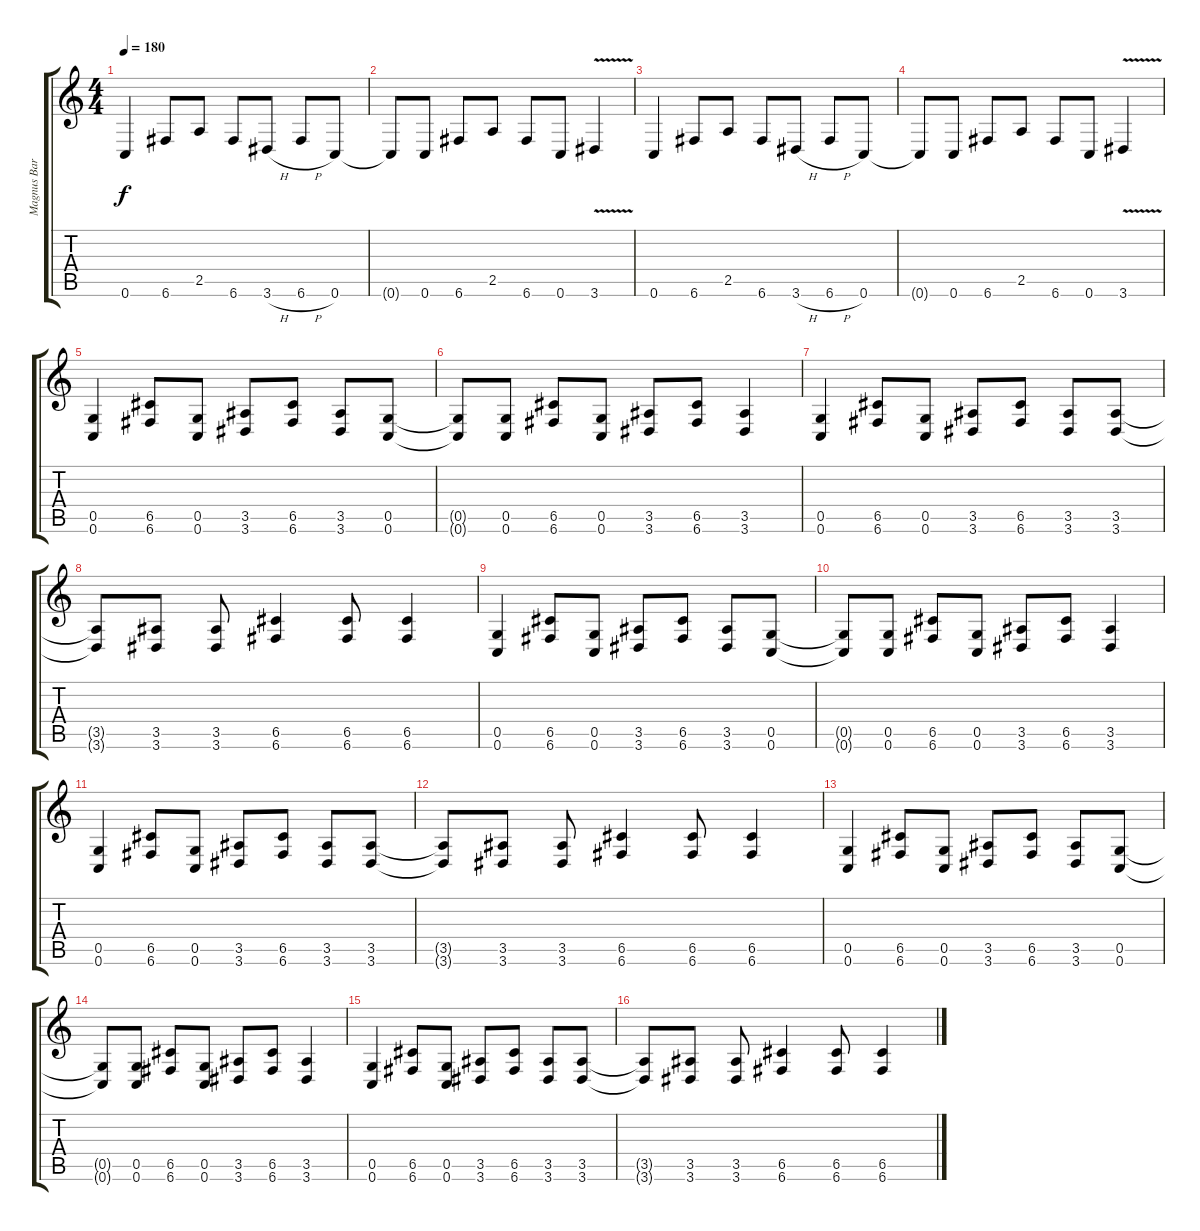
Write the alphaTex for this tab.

\track ("Magnus Barthelson" "Magnus Bar") {instrument distortionguitar}
\staff {score tabs}
\tuning (D4 A3 F3 C3 G2 C2) {hide}
\ts (4 4)
\tempo 180
\clef g2
\ks c
0.6.4{dy f} 6.6.8 2.5.8 6.6.8 3.6{h}.8 6.6{h}.8 0.6.8 |
0.6{t}.8 0.6.8 6.6.8 2.5.8 6.6.8 0.6.8 3.6{v}.4 |
0.6.4 6.6.8 2.5.8 6.6.8 3.6{h}.8 6.6{h}.8 0.6.8 |
0.6{t}.8 0.6.8 6.6.8 2.5.8 6.6.8 0.6.8 3.6{v}.4 |
(0.5 0.6).4 (6.5 6.6).8 (0.5 0.6).8 (3.5 3.6).8 (6.5 6.6).8 (3.5 3.6).8 (0.5 0.6).8 |
(0.5{t} 0.6{t}).8 (0.5 0.6).8 (6.5 6.6).8 (0.5 0.6).8 (3.5 3.6).8 (6.5 6.6).8 (3.5 3.6).4 |
(0.5 0.6).4 (6.5 6.6).8 (0.5 0.6).8 (3.5 3.6).8 (6.5 6.6).8 (3.5 3.6).8 (3.5 3.6).8 |
(3.5{t} 3.6{t}).8 (3.5 3.6).8 (3.5 3.6).8 (6.5 6.6).4 (6.5 6.6).8 (6.5 6.6).4 |
(0.5 0.6).4 (6.5 6.6).8 (0.5 0.6).8 (3.5 3.6).8 (6.5 6.6).8 (3.5 3.6).8 (0.5 0.6).8 |
(0.5{t} 0.6{t}).8 (0.5 0.6).8 (6.5 6.6).8 (0.5 0.6).8 (3.5 3.6).8 (6.5 6.6).8 (3.5 3.6).4 |
(0.5 0.6).4 (6.5 6.6).8 (0.5 0.6).8 (3.5 3.6).8 (6.5 6.6).8 (3.5 3.6).8 (3.5 3.6).8 |
(3.5{t} 3.6{t}).8 (3.5 3.6).8 (3.5 3.6).8 (6.5 6.6).4 (6.5 6.6).8 (6.5 6.6).4 |
(0.5 0.6).4 (6.5 6.6).8 (0.5 0.6).8 (3.5 3.6).8 (6.5 6.6).8 (3.5 3.6).8 (0.5 0.6).8 |
(0.5{t} 0.6{t}).8 (0.5 0.6).8 (6.5 6.6).8 (0.5 0.6).8 (3.5 3.6).8 (6.5 6.6).8 (3.5 3.6).4 |
(0.5 0.6).4 (6.5 6.6).8 (0.5 0.6).8 (3.5 3.6).8 (6.5 6.6).8 (3.5 3.6).8 (3.5 3.6).8 |
(3.5{t} 3.6{t}).8 (3.5 3.6).8 (3.5 3.6).8 (6.5 6.6).4 (6.5 6.6).8 (6.5 6.6).4
